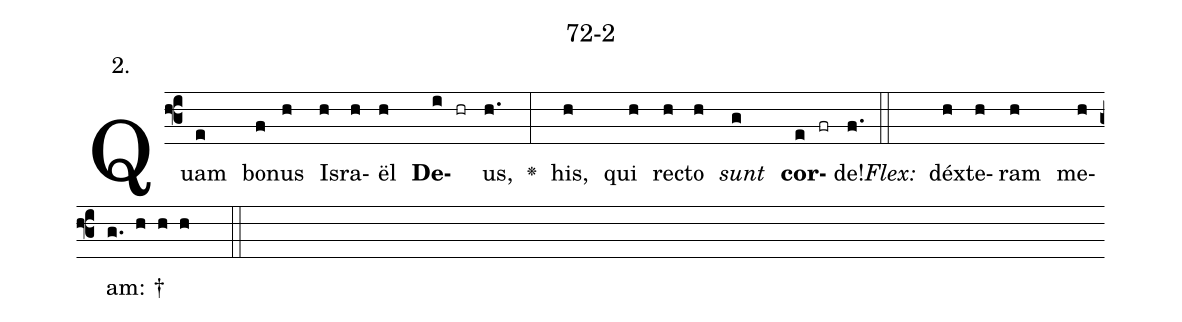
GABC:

name: 72-2;
annotation: 2.;
%%
(f3)Quam(e) bo(f)nus(h) Is(h)ra(h)ël(h) <b>De</b>(i hr)us,(h.) <v>\greheightstar</v>(:) his,(h) qui(h) rec(h)to(h) <i>sunt</i>(g) <b>cor</b>(e fr)de!(f.) (::)
<i>Flex:</i>()  déx(h)te(h)ram(h) me(h)am: †(g. h h h  ::)

%E(h) u(h) o(h) u(g) a(e) e.(f.) (::)
